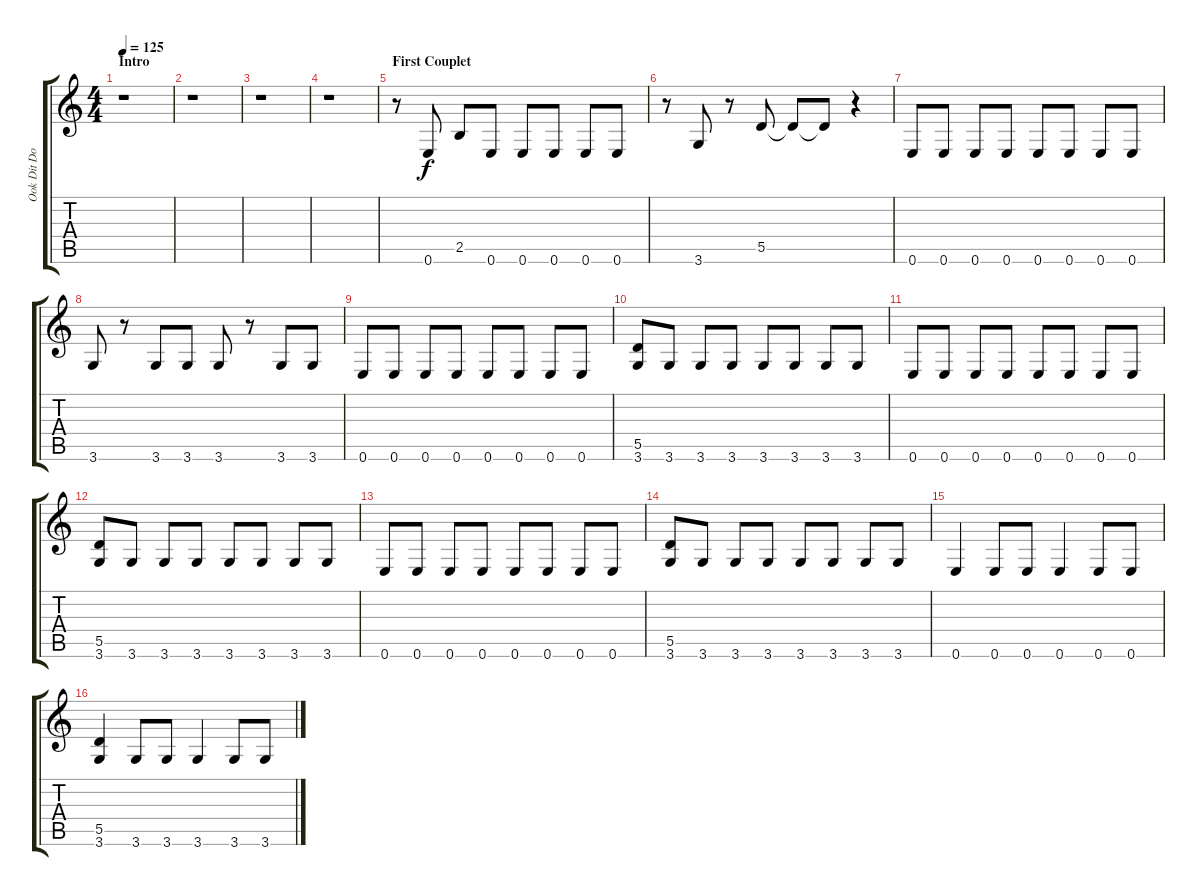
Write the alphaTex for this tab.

\track ("Ook Dit Doet Lauri" "Ook Dit Do") {instrument electricguitarclean}
\staff {score tabs}
\tuning (E4 B3 G3 D3 A2 E2) {hide}
\ts (4 4)
\section ("" "Intro")
\tempo 125
\clef g2
\ks c
r.1{dy f instrument electricguitarclean} |
r.1 |
r.1 |
r.1 |
\section ("" "First Couplet")
r.8 0.6.8 2.5.8 0.6.8 0.6.8 0.6.8 0.6.8 0.6.8 |
r.8 3.6.8 r.8 5.5.8 5.5{t}.8 5.5{t}.8 r.4 |
0.6.8 0.6.8 0.6.8 0.6.8 0.6.8 0.6.8 0.6.8 0.6.8 |
3.6.8 r.8 3.6.8 3.6.8 3.6.8 r.8 3.6.8 3.6.8 |
0.6.8 0.6.8 0.6.8 0.6.8 0.6.8 0.6.8 0.6.8 0.6.8 |
(5.5 3.6).8 3.6.8 3.6.8 3.6.8 3.6.8 3.6.8 3.6.8 3.6.8 |
0.6.8 0.6.8 0.6.8 0.6.8 0.6.8 0.6.8 0.6.8 0.6.8 |
(5.5 3.6).8 3.6.8 3.6.8 3.6.8 3.6.8 3.6.8 3.6.8 3.6.8 |
0.6.8 0.6.8 0.6.8 0.6.8 0.6.8 0.6.8 0.6.8 0.6.8 |
(5.5 3.6).8 3.6.8 3.6.8 3.6.8 3.6.8 3.6.8 3.6.8 3.6.8 |
0.6.4 0.6.8 0.6.8 0.6.4 0.6.8 0.6.8 |
(5.5 3.6).4 3.6.8 3.6.8 3.6.4 3.6.8 3.6.8
